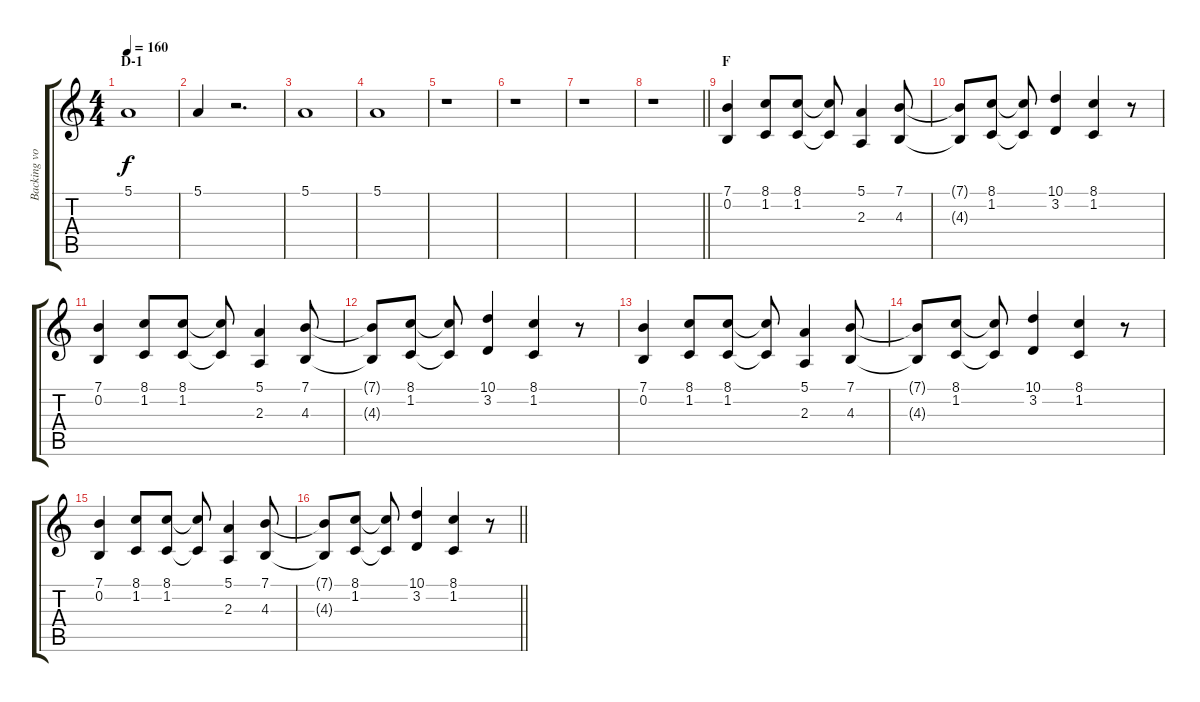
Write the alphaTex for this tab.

\track ("Backing vocals" "Backing vo") {instrument tenorsax}
\staff {score tabs}
\tuning (E4 B3 G3 D3 A2 E2) {hide}
\ts (4 4)
\section ("" "D-1")
\tempo 160
\clef g2
\ks c
5.1.1{dy f} |
5.1.4 r.2{d} |
5.1.1 |
5.1.1 |
r.1 |
r.1 |
r.1 |
\barLineRight lightlight
r.1 |
\section ("" "F")
(7.1 0.2).4 (8.1 1.2).8 (8.1 1.2).8 (8.1{t} 1.2{t}).8 (5.1 2.3).4 (7.1 4.3).8 |
(7.1{t} 4.3{t}).8 (8.1 1.2).8 (8.1{t} 1.2{t}).8 (10.1 3.2).4 (8.1 1.2).4 r.8 |
(7.1 0.2).4 (8.1 1.2).8 (8.1 1.2).8 (8.1{t} 1.2{t}).8 (5.1 2.3).4 (7.1 4.3).8 |
(7.1{t} 4.3{t}).8 (8.1 1.2).8 (8.1{t} 1.2{t}).8 (10.1 3.2).4 (8.1 1.2).4 r.8 |
(7.1 0.2).4 (8.1 1.2).8 (8.1 1.2).8 (8.1{t} 1.2{t}).8 (5.1 2.3).4 (7.1 4.3).8 |
(7.1{t} 4.3{t}).8 (8.1 1.2).8 (8.1{t} 1.2{t}).8 (10.1 3.2).4 (8.1 1.2).4 r.8 |
(7.1 0.2).4 (8.1 1.2).8 (8.1 1.2).8 (8.1{t} 1.2{t}).8 (5.1 2.3).4 (7.1 4.3).8 |
\barLineRight lightlight
(7.1{t} 4.3{t}).8 (8.1 1.2).8 (8.1{t} 1.2{t}).8 (10.1 3.2).4 (8.1 1.2).4 r.8
